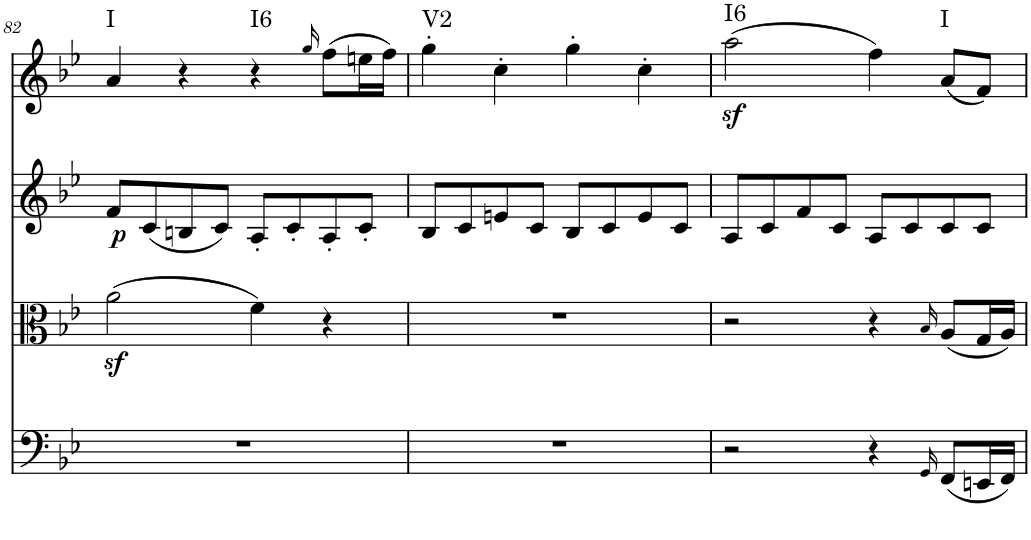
**kern	**kern	**kern	**dynam	**kern	**dynam	**harte
*part4	*part3	*part2	*part2	*part1	*part1	*part1
*staff4	*staff3	*staff2	*staff2	*staff1	*staff1	*
*I"Violoncello	*I"Viola	*I"Violin II	*	*I"Violin I	*	*
*I'Vc	*I'Vla	*I'Vln	*	*I'Vln	*	*
!!LO:PB:g=z
*clefF4	*clefC3	*clefG2	*	*clefG2	*	*
*k[b-e-]	*k[b-e-]	*k[b-e-]	*	*k[b-e-]	*	*
*B-:	*B-:	*B-:	*	*B-:	*	*
*M2/2	*M2/2	*M2/2	*	*M2/2	*	*
=82	=82	=82	=82	=82	=82	=82
!	!	!	!LO:DY:b	!	!	!LO:H:kt=I
1r	(2az<\	8f/L	p	4a/	.	N
.	.	(8c/	.	.	.	.
.	.	8Bn/	.	4r	.	.
.	.	8c/J)	.	.	.	.
!	!	!	!	!	!	!LO:H:kt=I6
.	4f\)	8A'/L	.	4r	.	N
.	.	8c'/	.	.	.	.
.	.	.	.	16qgg/	.	.
.	4r	8A'/	.	(8ff\L	.	.
.	.	8c'/J	.	16een\L	.	.
.	.	.	.	16ff\JJ)	.	.
=83	=83	=83	=83	=83	=83	=83
!	!	!	!	!	!	!LO:H:kt=V2
1r	1r	8B-/L	.	4gg'\	.	N
.	.	8c/	.	.	.	.
.	.	8en/	.	4cc'\	.	.
.	.	8c/J	.	.	.	.
.	.	8B-/L	.	4gg'\	.	.
.	.	8c/	.	.	.	.
.	.	8e/	.	4cc'\	.	.
.	.	8c/J	.	.	.	.
=84	=84	=84	=84	=84	=84	=84
!	!	!	!	!	!LO:DY:b	!LO:H:kt=I6
2r	2r	8A/L	.	(2aa\	sf	N
.	.	8c/	.	.	.	.
.	.	8f/	.	.	.	.
.	.	8c/J	.	.	.	.
4r	4r	8A/L	.	4ff\)	.	.
.	.	8c/	.	.	.	.
16qGG/	16qB-/	.	.	.	.	.
!	!	!	!	!	!	!LO:H:kt=I
(8FF/L	(8A/L	8c/	.	(8a/L	.	N
16EEn/L	16G/L	8c/J	.	8f/J)	.	.
16FF/JJ)	16A/JJ)	.	.	.	.	.
=	=	=	=	=	=	=
*-	*-	*-	*-	*-	*-	*-
